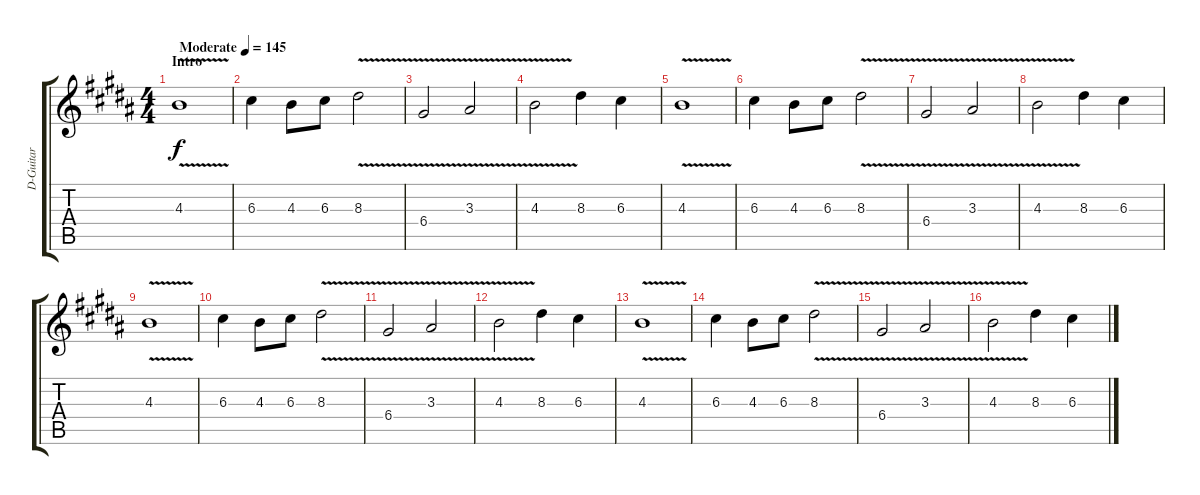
\track ("D-Guitar" "D-Guitar") {instrument distortionguitar}
\staff {score tabs}
\tuning (E4 B3 G3 D3 A2 E2) {hide}
\ts (4 4)
\section ("" "Intro")
\tempo (145 "Moderate")
\clef g2
\ks b
4.3{v}.1{dy f instrument distortionguitar} |
6.3.4 4.3.8 6.3.8 8.3{v}.2 |
6.4{v}.2 3.3{v}.2 |
4.3{v}.2 8.3.4 6.3.4 |
4.3{v}.1 |
6.3.4 4.3.8 6.3.8 8.3{v}.2 |
6.4{v}.2 3.3{v}.2 |
4.3{v}.2 8.3.4 6.3.4 |
4.3{v}.1 |
6.3.4 4.3.8 6.3.8 8.3{v}.2 |
6.4{v}.2 3.3{v}.2 |
4.3{v}.2 8.3.4 6.3.4 |
4.3{v}.1 |
6.3.4 4.3.8 6.3.8 8.3{v}.2 |
6.4{v}.2 3.3{v}.2 |
4.3{v}.2 8.3.4 6.3.4
